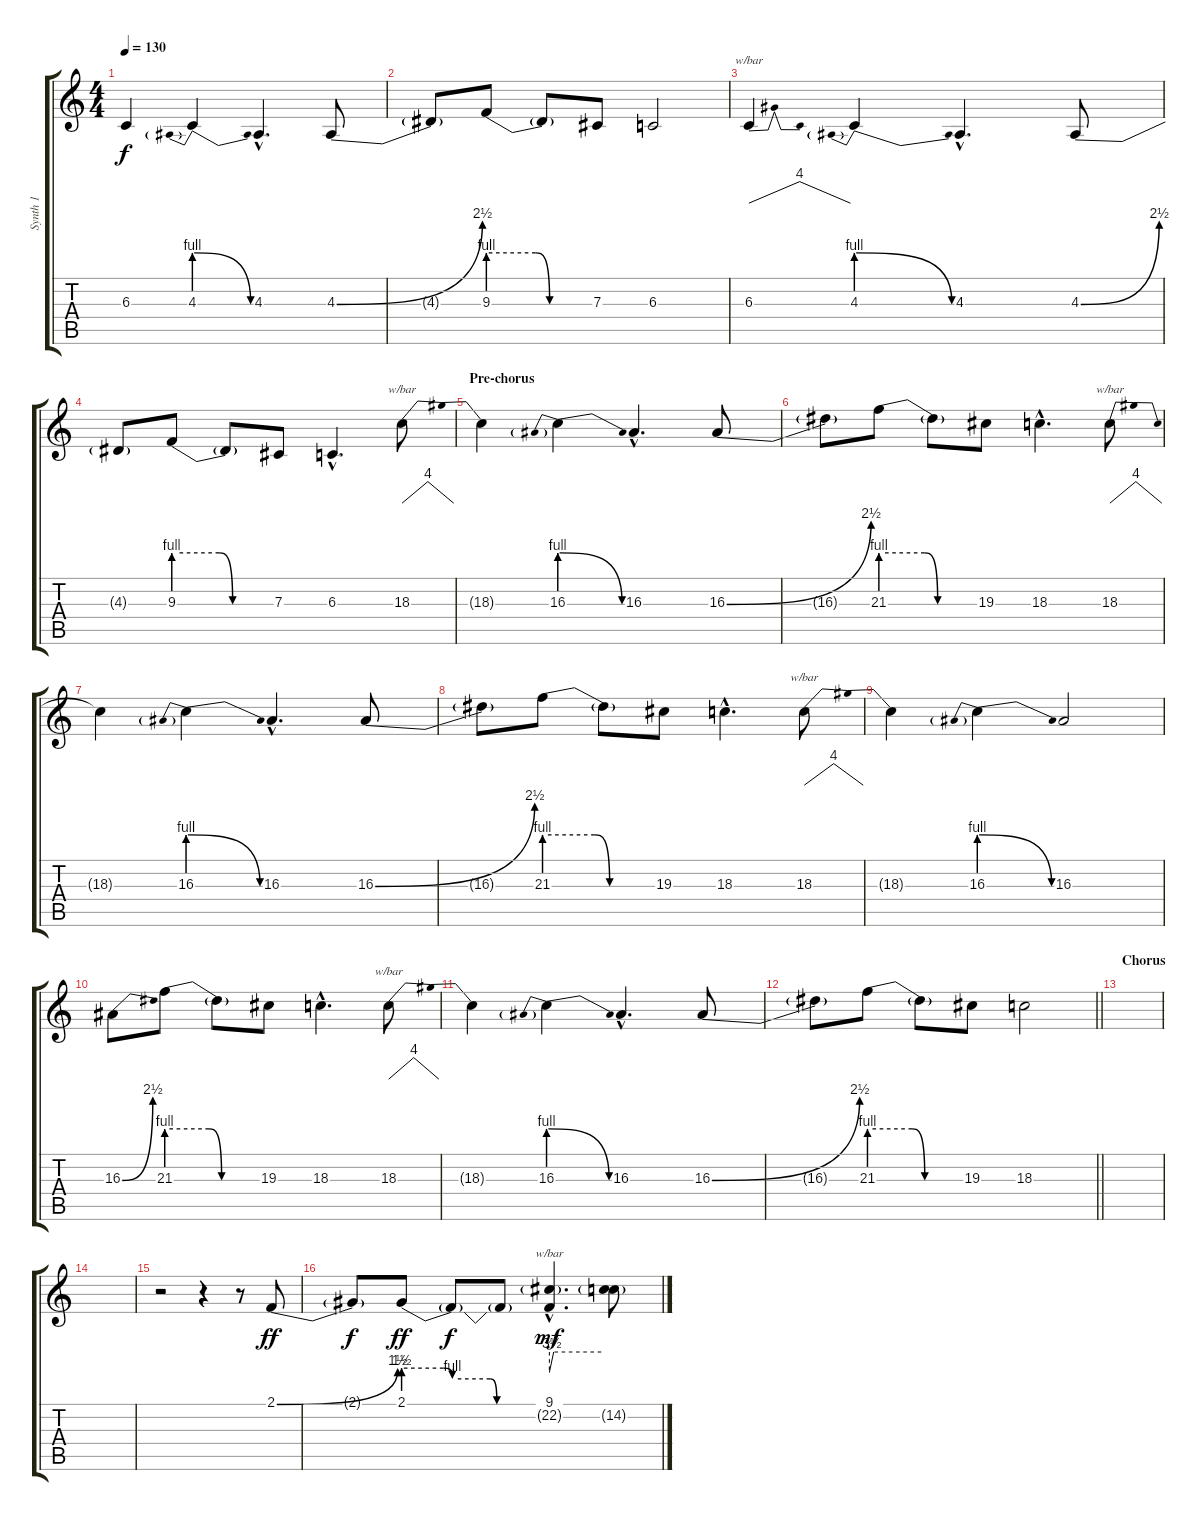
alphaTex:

\track ("Synth 1" "Synth 1") {instrument lead2sawtooth}
\staff {score tabs}
\tuning (Eb4 Bb3 Gb3 Db3 Ab2 Eb2) {hide}
\ts (4 4)
\tempo 130
\clef g2
\ks c
6.3{t}.4{dy f} 4.3{be (prebendrelease 0 4 60 0)}.4 4.3{hac}.4{d} 4.3{be (bend 0 0 60 10)}.8 |
4.3{t}.8 9.3{be (custom 0 4 27 4 35 0 60 0)}.8 9.3{t}.8 7.3.8 6.3.2 |
6.3.4{tbe (dip default 0 0 9 16 53 16 60 0)} 4.3{be (prebendrelease 0 4 60 0)}.4 4.3{hac}.4{d} 4.3{be (bend 0 0 60 10)}.8 |
4.3{t}.8 9.3{be (custom 0 4 27 4 35 0 60 0)}.8 9.3{t}.8 7.3.8 6.3{hac}.4{d} 18.3.8{tbe (dip default 0 0 10 16 55 16 60 0)} |
\section ("" "Pre-chorus")
18.3{t}.4 16.3{be (prebendrelease 0 4 60 0)}.4 16.3{hac}.4{d} 16.3{be (bend 0 0 60 10)}.8 |
16.3{t}.8 21.3{be (custom 0 4 27 4 35 0 60 0)}.8 21.3{t}.8 19.3.8 18.3{hac}.4{d} 18.3.8{tbe (dip default 0 0 10 16 55 16 60 0)} |
18.3{t}.4 16.3{be (prebendrelease 0 4 60 0)}.4 16.3{hac}.4{d} 16.3{be (bend 0 0 60 10)}.8 |
16.3{t}.8 21.3{be (custom 0 4 27 4 35 0 60 0)}.8 21.3{t}.8 19.3.8 18.3{hac}.4{d} 18.3.8{tbe (dip default 0 0 10 16 55 16 60 0)} |
18.3{t}.4 16.3{be (prebendrelease 0 4 60 0)}.4 16.3.2 |
16.3{be (bend 0 0 60 10)}.8 21.3{be (custom 0 4 27 4 35 0 60 0)}.8 21.3{t}.8 19.3.8 18.3{hac}.4{d} 18.3.8{tbe (dip default 0 0 10 16 55 16 60 0)} |
18.3{t}.4 16.3{be (prebendrelease 0 4 60 0)}.4 16.3{hac}.4{d} 16.3{be (bend 0 0 60 10)}.8 |
\barLineRight lightlight
16.3{t}.8 21.3{be (custom 0 4 27 4 35 0 60 0)}.8 21.3{t}.8 19.3.8 18.3.2 |
\section ("" "Chorus")
|
|
r.2 r.4 r.8 2.1{be (bend 0 0 60 6)}.8{dy ff} |
2.1{t}.8{dy f} 2.1{be (custom 0 6 18 6 22 4 39 4 42 0 60 0)}.8{dy ff} 2.1{t}.8{dy f} 2.1{t}.8 (9.1{hac} 22.2{g hac}).4{d tbe (custom default 0 -14 5 0 60 0) dy mf} (9.1{t} 14.2{g}).8
